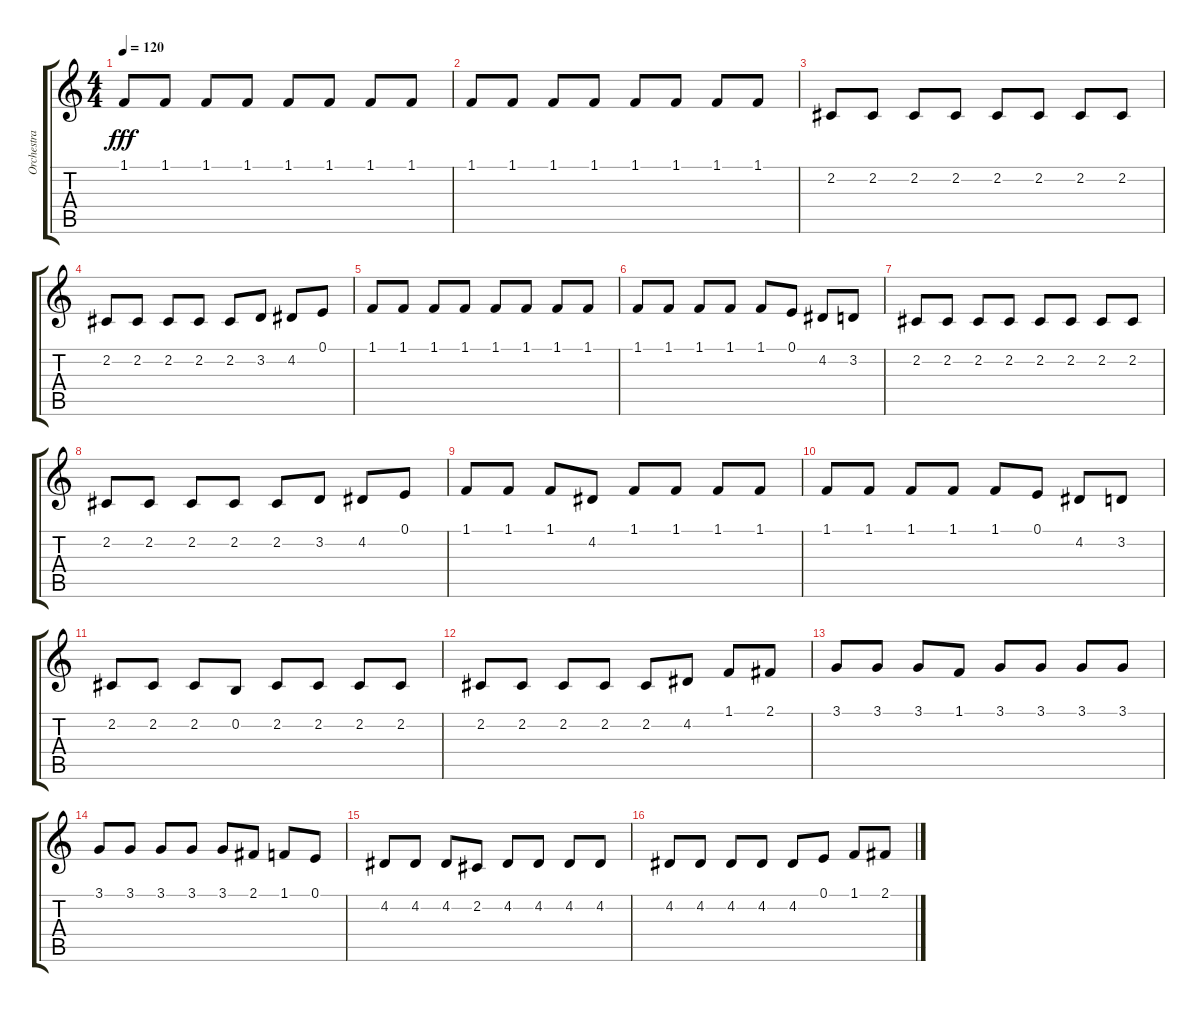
\track ("Orchestra" "Orchestra") {instrument orchestrahit}
\staff {score tabs}
\tuning (E4 B3 G3 D3 A2 E2) {hide}
\ts (4 4)
\tempo 120
\clef g2
\ks c
1.1.8{dy fff volume 14} 1.1.8 1.1.8{volume 14} 1.1.8 1.1.8 1.1.8 1.1.8 1.1.8 |
1.1.8 1.1.8 1.1.8 1.1.8 1.1.8 1.1.8 1.1.8 1.1.8 |
2.2.8 2.2.8 2.2.8 2.2.8 2.2.8 2.2.8 2.2.8 2.2.8 |
2.2.8{volume 14} 2.2.8{volume 14} 2.2.8{volume 14} 2.2.8{volume 14} 2.2.8{volume 14} 3.2.8{volume 14} 4.2.8{volume 14} 0.1.8{volume 14} |
1.1.8{volume 14} 1.1.8 1.1.8 1.1.8 1.1.8 1.1.8 1.1.8 1.1.8 |
1.1.8 1.1.8 1.1.8 1.1.8 1.1.8 0.1.8 4.2.8 3.2.8 |
2.2.8 2.2.8 2.2.8 2.2.8 2.2.8 2.2.8 2.2.8 2.2.8 |
2.2.8 2.2.8 2.2.8 2.2.8 2.2.8 3.2.8 4.2.8 0.1.8 |
1.1.8 1.1.8 1.1.8 4.2.8 1.1.8 1.1.8 1.1.8 1.1.8 |
1.1.8 1.1.8 1.1.8 1.1.8 1.1.8 0.1.8 4.2.8 3.2.8 |
2.2.8 2.2.8 2.2.8 0.2.8 2.2.8 2.2.8 2.2.8 2.2.8 |
2.2.8 2.2.8 2.2.8 2.2.8 2.2.8 4.2.8 1.1.8 2.1.8 |
3.1.8{volume 15} 3.1.8{volume 15} 3.1.8 1.1.8 3.1.8 3.1.8 3.1.8 3.1.8 |
3.1.8 3.1.8 3.1.8 3.1.8 3.1.8 2.1.8 1.1.8 0.1.8 |
4.2.8{volume 14} 4.2.8{volume 14} 4.2.8 2.2.8 4.2.8 4.2.8 4.2.8 4.2.8 |
4.2.8 4.2.8 4.2.8 4.2.8 4.2.8 0.1.8 1.1.8 2.1.8
